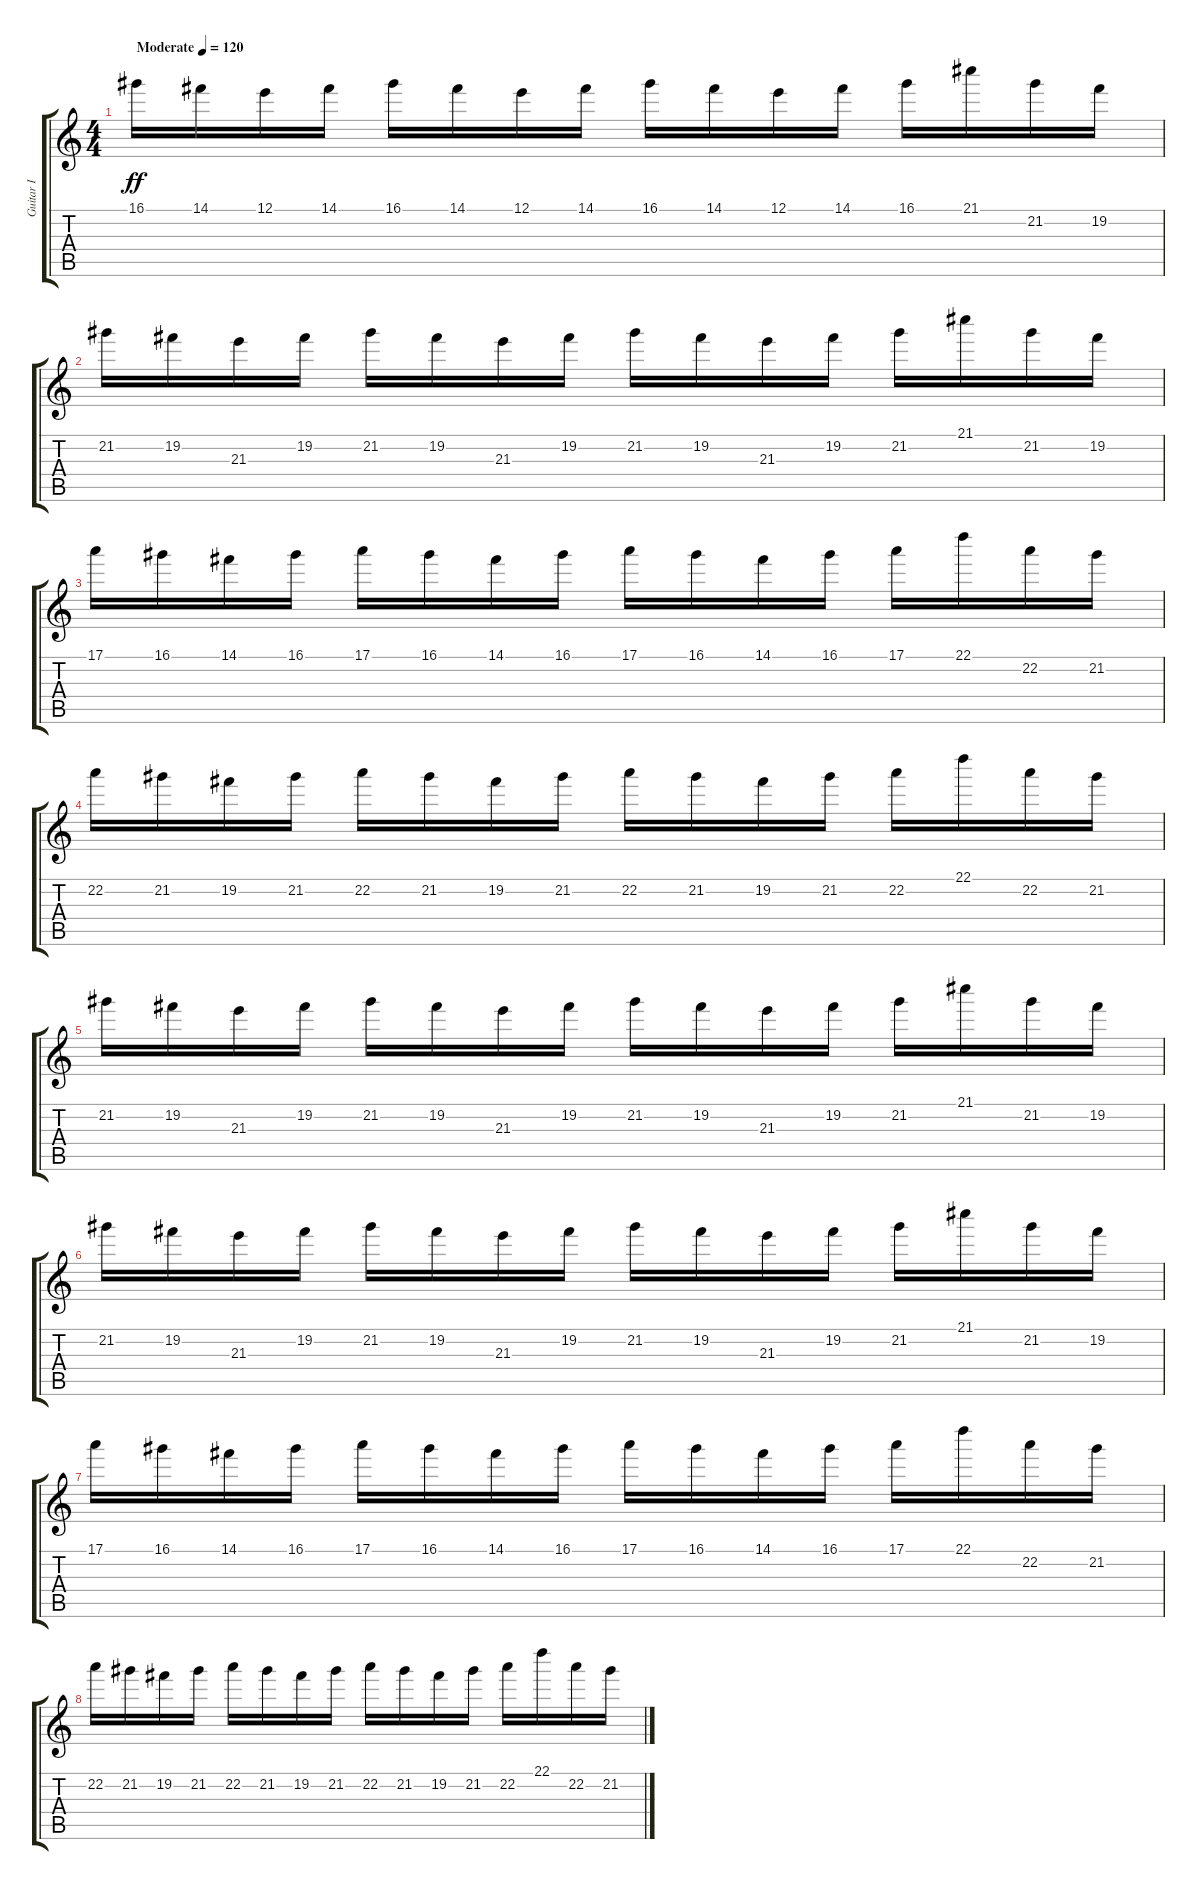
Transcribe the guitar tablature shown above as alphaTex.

\track ("Guitar I" "Guitar I") {instrument distortionguitar}
\staff {score tabs}
\tuning (E4 B3 G3 D3 A2 E2) {hide}
\ts (4 4)
\tempo (120 "Moderate")
\clef g2
\ks c
16.1.16{dy ff instrument distortionguitar} 14.1.16 12.1.16 14.1.16 16.1.16 14.1.16 12.1.16 14.1.16 16.1.16 14.1.16 12.1.16 14.1.16 16.1.16 21.1.16 21.2.16 19.2.16 |
21.2.16 19.2.16 21.3.16 19.2.16 21.2.16 19.2.16 21.3.16 19.2.16 21.2.16 19.2.16 21.3.16 19.2.16 21.2.16 21.1.16 21.2.16 19.2.16 |
17.1.16 16.1.16 14.1.16 16.1.16 17.1.16 16.1.16 14.1.16 16.1.16 17.1.16 16.1.16 14.1.16 16.1.16 17.1.16 22.1.16 22.2.16 21.2.16 |
22.2.16 21.2.16 19.2.16 21.2.16 22.2.16 21.2.16 19.2.16 21.2.16 22.2.16 21.2.16 19.2.16 21.2.16 22.2.16 22.1.16 22.2.16 21.2.16 |
21.2.16 19.2.16 21.3.16 19.2.16 21.2.16 19.2.16 21.3.16 19.2.16 21.2.16 19.2.16 21.3.16 19.2.16 21.2.16 21.1.16 21.2.16 19.2.16 |
21.2.16 19.2.16 21.3.16 19.2.16 21.2.16 19.2.16 21.3.16 19.2.16 21.2.16 19.2.16 21.3.16 19.2.16 21.2.16 21.1.16 21.2.16 19.2.16 |
17.1.16 16.1.16 14.1.16 16.1.16 17.1.16 16.1.16 14.1.16 16.1.16 17.1.16 16.1.16 14.1.16 16.1.16 17.1.16 22.1.16 22.2.16 21.2.16 |
22.2.16 21.2.16 19.2.16 21.2.16 22.2.16 21.2.16 19.2.16 21.2.16 22.2.16 21.2.16 19.2.16 21.2.16 22.2.16 22.1.16 22.2.16 21.2.16
